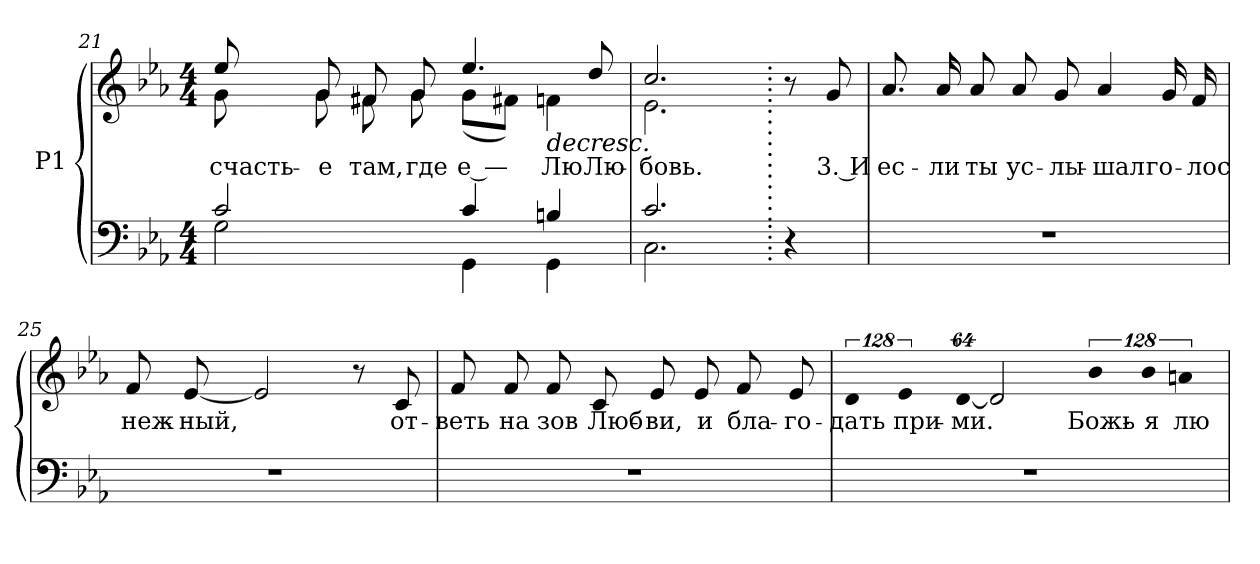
**kern	**kern	**text	**dynam
*part1	*part1	*part1	*part1
*staff2	*staff1	*staff1	*staff1/2
*I"P1	*	*	*
*clefF4	*clefG2	*	*
*k[b-e-a-]	*k[b-e-a-]	*	*
*c:	*c:	*	*
*M4/4	*M4/4	*	*
=21	=21	=21	=21
*^	*	*	*
!	!	!	!LO:LY:b:color=#000000	!
*	*	*^	*	*
2ci/	2Gi\	8ee-i/	8gi\	счасть-	.
!	!	!	!	!LO:LY:b:color=#000000	!
.	.	8gi/	8gi\	-е	.
!	!	!	!	!LO:LY:b:color=#000000	!
.	.	8f#Xi/	8f#i\	там,	.
!	!	!	!	!LO:LY:b:color=#000000	!
.	.	8gi/	8gi\	где	.
!	!	!	!	!LO:LY:b:color=#000000	!
!	!	!	!	!LO:LY:b:color=#000000	!
4ci/	4GGi\	4.ee-i/	(8gi\L	-е —	]
.	.	.	8f#Xi\J)	.	.
!	!	!	!	!LO:LY:b:color=#000000	!LO:HP:b
4Bni/	4GGi\	.	4fni\	Лю-	>
!	!	!	!	!LO:LY:b:color=#000000	!
.	.	8ddi/	.	Лю-	.
=22	=22	=22	=22	=22	=22
!	!	!	!	!LO:LY:b:color=#000000	!
!	!	!	!	!LO:LY:b:color=#000000	!
2.ci/	2.Ci\	2.cci/	2.e-i\	-бовь.	.
!!LO:LB:g=z	!!
=23.	=23.	=23.	=23.	=23.	=23.
!LO:N:vis=1	!	!	!	!	!
*v	*v	*	*	*	*
4r	8r	4ryy	.	.
!	!	!	!LO:LY:b:color=#000000	!
.	8gi/	.	3. И	.
*	*v	*v	*	*
=24	=24	=24	=24
!	!	!LO:LY:b:color=#000000	!
1r	8.a-i/	ес-	.
!	!	!LO:LY:b:color=#000000	!
.	16a-i/	-ли	.
!	!	!LO:LY:b:color=#000000	!
.	8a-i/	ты	.
!	!	!LO:LY:b:color=#000000	!
.	8a-i/	ус-	.
!	!	!LO:LY:b:color=#000000	!
.	8gi/	-лы-	.
!	!	!LO:LY:b:color=#000000	!
.	4a-i/	-шал	.
!	!	!LO:LY:b:color=#000000	!
.	16gi/	го-	.
!	!	!LO:LY:b:color=#000000	!
.	16fi/	-лос	.
=25	=25	=25	=25
!	!	!LO:LY:b:color=#000000	!
1r	8fi/	неж-	.
!	!	!LO:LY:b:color=#000000	!
.	[<8e-i/	-ный,	.
.	2e-i/]	.	.
.	8r	.	.
!	!	!LO:LY:b:color=#000000	!
.	8ci/	от-	.
!!LO:LB:g=z
=26	=26	=26	=26
!	!	!LO:LY:b:color=#000000	!
1r	8fi/	-веть	.
!	!	!LO:LY:b:color=#000000	!
.	8fi/	на	.
!	!	!LO:LY:b:color=#000000	!
.	8fi/	зов	.
!	!	!LO:LY:b:color=#000000	!
.	8ci/	Люб-	.
!	!	!LO:LY:b:color=#000000	!
.	8e-i/	-ви,	.
!	!	!LO:LY:b:color=#000000	!
.	8e-i/	и	.
!	!	!LO:LY:b:color=#000000	!
.	8fi/	бла-	.
!	!	!LO:LY:b:color=#000000	!
.	8e-i/	-го-	.
=27	=27	=27	=27
!	!LO:N:vis=8	!	!
!	!	!LO:LY:b:color=#000000	!
1r	1024%85di/	-дать	.
!	!LO:N:vis=8	!	!
!	!	!LO:LY:b:color=#000000	!
.	1024%85e-i/	при-	.
!	!LO:N:vis=8	!	!
!	!	!LO:LY:b:color=#000000	!
.	[<512%43di/	-ми.	.
.	2di/]	.	.
!	!LO:N:vis=8	!	!
!	!	!LO:LY:b:color=#000000	!
.	1024%85b-i\	Божь-	.
!	!LO:N:vis=8	!	!
!	!	!LO:LY:b:color=#000000	!
.	1024%85b-i\	-я	.
!	!LO:N:vis=8	!	!
!	!	!LO:LY:b:color=#000000	!
.	512%43ani/	лю-	.
=	=	=	=
*-	*-	*-	*-
